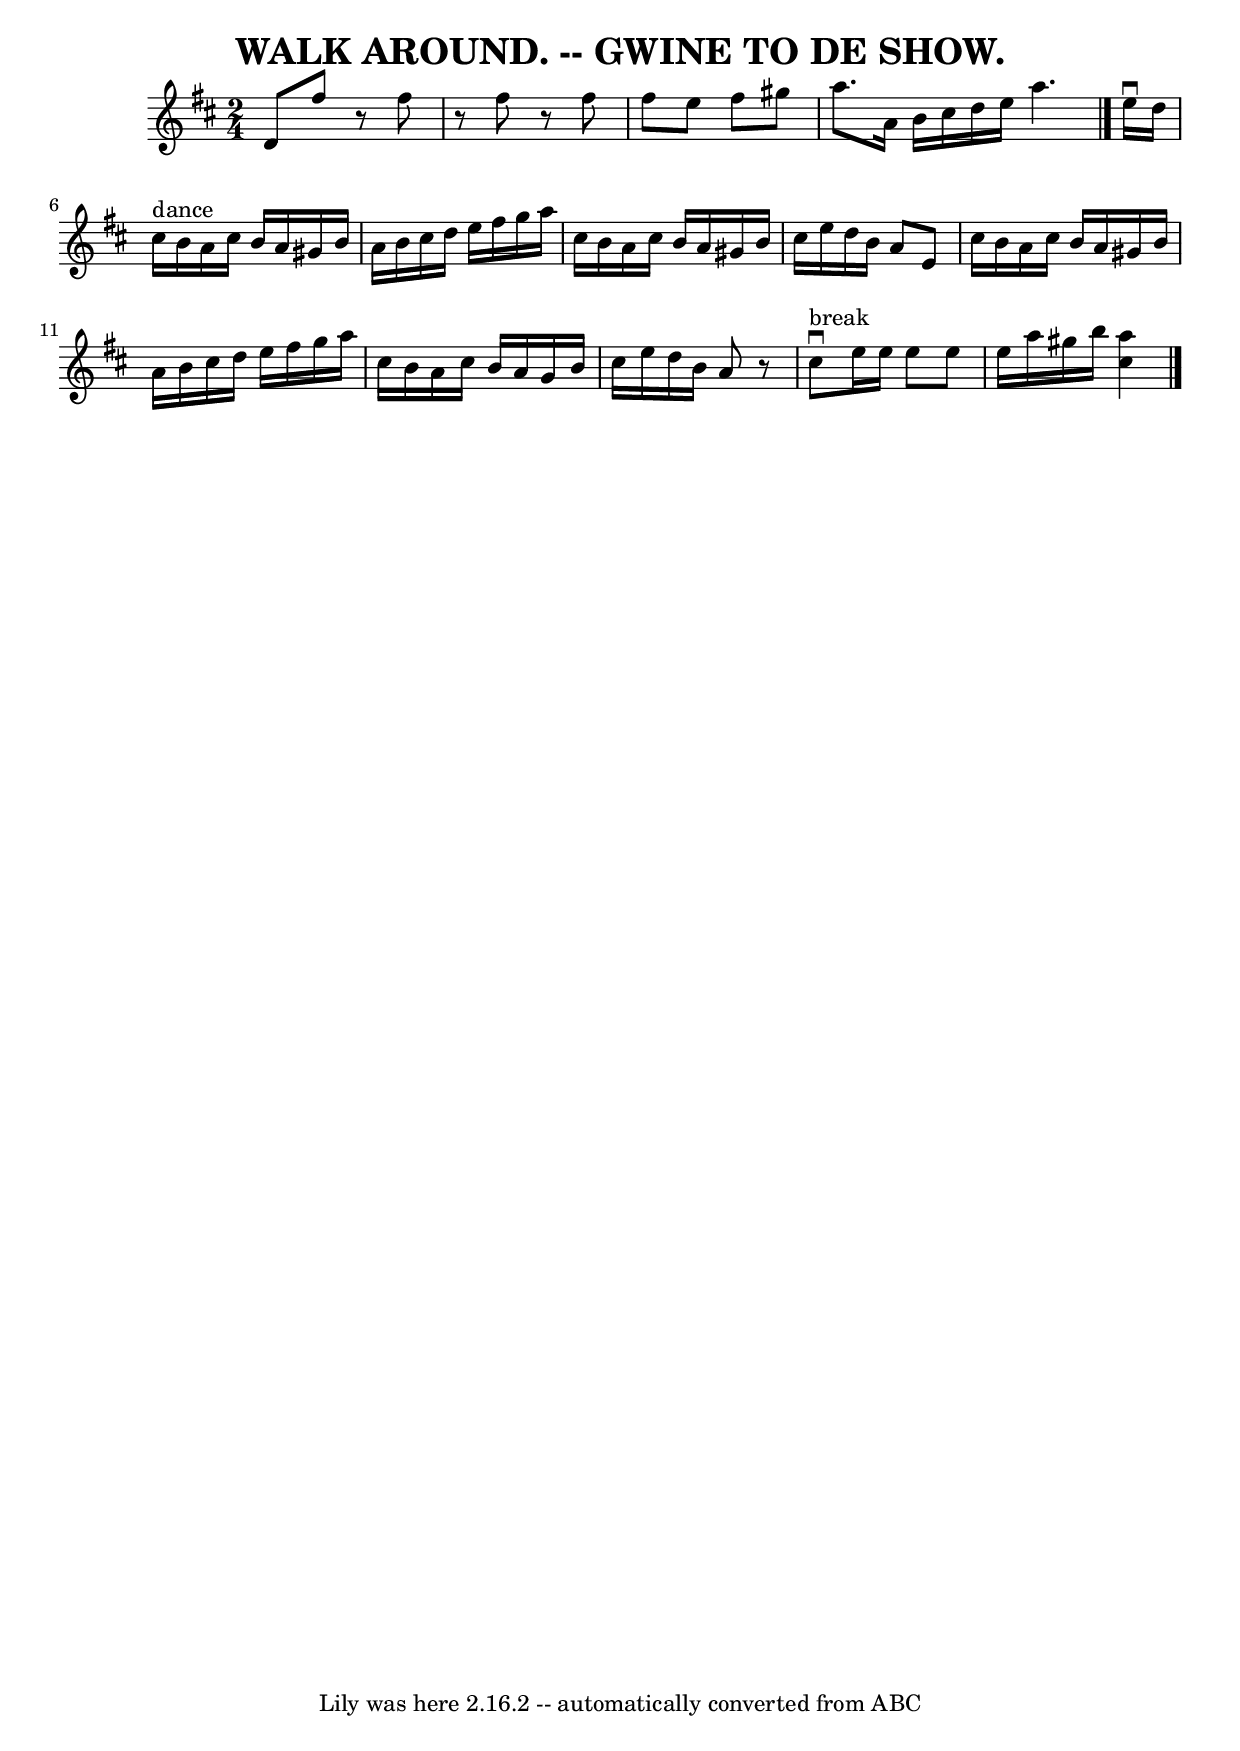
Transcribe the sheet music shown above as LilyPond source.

\version "2.16.2"
\include "Mammoth.ily"
\header {
  %% book = "Ryan's Mammoth Collection of Fiddle Tunes"
  crossRefNumber = "1"
  footnotes = ""
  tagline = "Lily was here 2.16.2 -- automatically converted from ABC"
  title = "WALK AROUND. -- GWINE TO DE SHOW."

}
voicedefault =  {


  \time 2/4 
  \key a \mixolydian
  d'8 fis''8    r8 fis''8    |
  r8 
  fis''8    r8 fis''8    |
  fis''8 e''8 fis''8 gis''8     |
  a''8. a'16 b'16 cis''16 d''16 e''16    \bar ":|"   
  a''4.    \bar "|." e''16^\downbow d''16    |
  cis''16^"dance" b'16 a'16 cis''16 b'16 a'16 gis'16 b'16     |
  a'16 b'16 cis''16 d''16 e''16 fis''16 g''16    
  a''16    |
  cis''16 b'16 a'16 cis''16 b'16 a'16    
  gis'16 b'16    |
  cis''16 e''16 d''16 b'16 a'8 e'8     |
  cis''16 b'16 a'16 cis''16 b'16 a'16 gis'16    
  b'16    |
  a'16 b'16 cis''16 d''16 e''16 fis''16    
  g''16 a''16    |
  cis''16 b'16 a'16 cis''16 b'16 a'16 
  g'16 b'16    |
  cis''16 e''16 d''16 b'16 a'8    r8    
  cis''8^"break"^\downbow e''16 e''16 e''8 e''8    |
  
  e''16 a''16 gis''16 b''16  << a''4 cis''4   >>   \bar "|."   

}

\score{
  <<

    \context Staff="default"
    {
      \voicedefault 
      
    }

  >>
  \layout {
    
  }
  \midi {
  }

}
